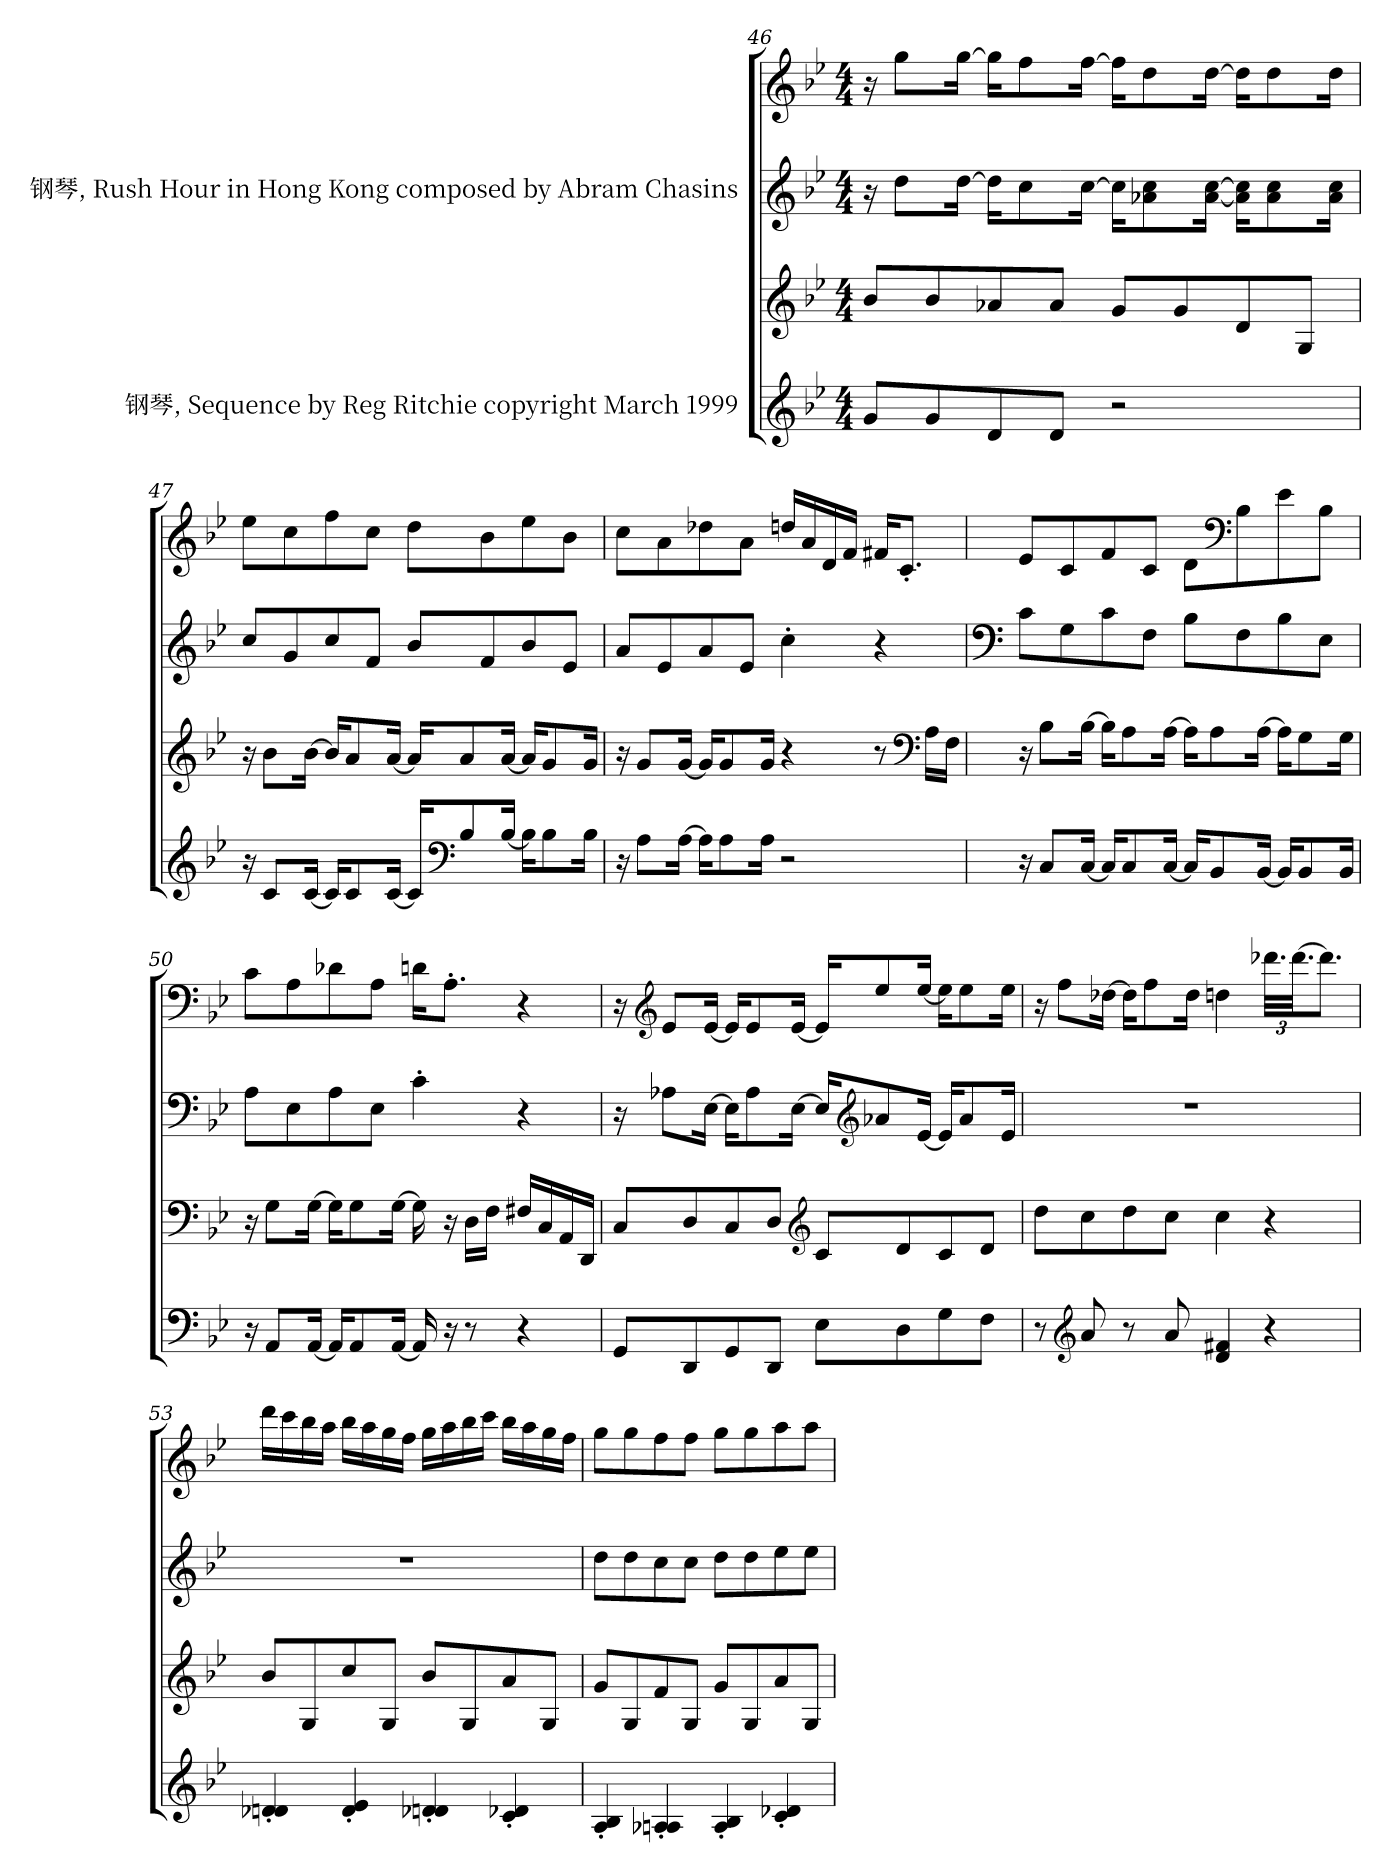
**kern	**kern	**kern	**kern
*part2	*part2	*part1	*part1
*staff4	*staff3	*staff2	*staff1
*I"钢琴, Sequence by Reg Ritchie copyright March 1999	*	*I"钢琴, Rush Hour in Hong Kong composed by Abram Chasins	*
!!LO:PB:g=z
*clefG2	*clefG2	*clefG2	*clefG2
*k[b-e-]	*k[b-e-]	*k[b-e-]	*k[b-e-]
*M4/4	*M4/4	*M4/4	*M4/4
=46	=46	=46	=46
8g/L	8b-/L	16r	16r
.	.	8dd\L	8gg\L
8g/	8b-/	.	.
.	.	[16dd\Jk	[16gg\Jk
8d/	8a-X/	16dd\KL]	16gg\KL]
.	.	8cc\	8ff\
8d/J	8a-/J	.	.
.	.	[16cc\Jk	[16ff\Jk
2r	8g/L	16cc\KL]	16ff\KL]
.	.	8a-X\ 8cc\	8dd\
.	8g/	.	.
.	.	[16a-\ [16cc\Jk	[16dd\Jk
.	8d/	16a-\] 16cc\]KL	16dd\KL]
.	.	8a-\ 8cc\	8dd\
.	8G/J	.	.
.	.	16a-\ 16cc\Jk	16dd\Jk
=47	=47	=47	=47
16r	16r	8cc/L	8ee-\L
8c/L	8b-\L	.	.
.	.	8g/	8cc\
[16c/Jk	[16b-\Jk	.	.
16c/KL]	16b-/KL]	8cc/	8ff\
8c/	8a/	.	.
.	.	8f/J	8cc\J
[16c/Jk	[16a/Jk	.	.
16c/KL]	16a/KL]	8b-/L	8dd\L
*clefF4	*	*	*
8B-/	8a/	.	.
.	.	8f/	8b-\
[16B-/Jk	[16a/Jk	.	.
16B-\KL]	16a/KL]	8b-/	8ee-\
8B-\	8g/	.	.
.	.	8e-/J	8b-\J
16B-\Jk	16g/Jk	.	.
!!LO:LB:g=z
=48	=48	=48	=48
16r	16r	8a/L	8cc\L
8A\L	8g/L	.	.
.	.	8e-/	8a\
[16A\Jk	[16g/Jk	.	.
16A\KL]	16g/KL]	8a/	8dd-X\
8A\	8g/	.	.
.	.	8e-/J	8a\J
16A\Jk	16g/Jk	.	.
2r	4r	4cc'\	16ddn/LL
.	.	.	16a/
.	.	.	16d/
.	.	.	16f/JJ
.	8r	4r	16f#X/KL
.	.	.	8.c'/J
*	*clefF4	*	*
.	16A\LL	.	.
.	16F\JJ	.	.
=49	=49	=49	=49
*	*	*clefF4	*
16r	16r	8c\L	8e-/L
8C/L	8B-\L	.	.
.	.	8G\	8c/
[16C/Jk	[16B-\Jk	.	.
16C/KL]	16B-\KL]	8c\	8f/
8C/	8A\	.	.
.	.	8F\J	8c/J
[16C/Jk	[16A\Jk	.	.
16C/KL]	16A\KL]	8B-\L	8d\L
8BB-/	8A\	.	.
*	*	*	*clefF4
.	.	8F\	8B-\
[16BB-/Jk	[16A\Jk	.	.
16BB-/KL]	16A\KL]	8B-\	8e-\
8BB-/	8G\	.	.
.	.	8E-\J	8B-\J
16BB-/Jk	16G\Jk	.	.
!!LO:LB:g=z
=50	=50	=50	=50
16r	16r	8A\L	8c\L
8AA/L	8G\L	.	.
.	.	8E-\	8A\
[16AA/Jk	[16G\Jk	.	.
16AA/KL]	16G\KL]	8A\	8d-X\
8AA/	8G\	.	.
.	.	8E-\J	8A\J
[16AA/Jk	[16G\Jk	.	.
16AA/]	16G\]	4c'\	16dn\KL
16r	16r	.	8.A'\J
8r	16D\LL	.	.
.	16F\JJ	.	.
4r	16F#X/LL	4r	4r
.	16C/	.	.
.	16AA/	.	.
.	16DD/JJ	.	.
=51	=51	=51	=51
8GG/L	8C/L	16r	16r
*	*	*	*clefG2
.	.	8A-X\L	8e-/L
8DD/	8D/	.	.
.	.	[16E-\Jk	[16e-/Jk
8GG/	8C/	16E-\KL]	16e-/KL]
.	.	8A-\	8e-/
8DD/J	8D/J	.	.
.	.	[16E-\Jk	[16e-/Jk
*	*clefG2	*	*
8E-\L	8c/L	16E-/KL]	16e-/KL]
*	*	*clefG2	*
.	.	8a-X/	8ee-/
8D\	8d/	.	.
.	.	[16e-/Jk	[16ee-/Jk
8G\	8c/	16e-/KL]	16ee-\KL]
.	.	8a-/	8ee-\
8F\J	8d/J	.	.
.	.	16e-/Jk	16ee-\Jk
!!LO:PB:g=z
=52	=52	=52	=52
8r	8dd\L	1r	16r
.	.	.	8ff\L
*clefG2	*	*	*
8a/	8cc\	.	.
.	.	.	[16dd-X\Jk
8r	8dd\	.	16dd-\KL]
.	.	.	8ff\
8a/	8cc\J	.	.
.	.	.	16dd-\Jk
4d/ 4f#X/	4cc\	.	4ddn\
*	*	*	*Xbrackettup
4r	4r	.	48.ddd-X\LLL
.	.	.	[48.ddd-\JJ
.	.	.	8.ddd-\J]
=53	=53	=53	=53
4d-X/' 4dn/'	8b-/L	1r	16ddd\LL
.	.	.	16ccc\
.	8G/	.	16bb-\
.	.	.	16aa\JJ
4d/' 4e-/'	8cc/	.	16bb-\LL
.	.	.	16aa\
.	8G/J	.	16gg\
.	.	.	16ff\JJ
4d-X/' 4dn/'	8b-/L	.	16gg\LL
.	.	.	16aa\
.	8G/	.	16bb-\
.	.	.	16ccc\JJ
4c/' 4d-X/'	8a/	.	16bb-\LL
.	.	.	16aa\
.	8G/J	.	16gg\
.	.	.	16ff\JJ
!!LO:LB:g=z
=54	=54	=54	=54
4A/' 4B-/'	8g/L	8dd\L	8gg\L
.	8G/	8dd\	8gg\
4A-X/' 4An/'	8f/	8cc\	8ff\
.	8G/J	8cc\J	8ff\J
4A/' 4B-/'	8g/L	8dd\L	8gg\L
.	8G/	8dd\	8gg\
4c/' 4d-X/'	8a/	8ee-\	8aa\
.	8G/J	8ee-\J	8aa\J
=	=	=	=
*-	*-	*-	*-
